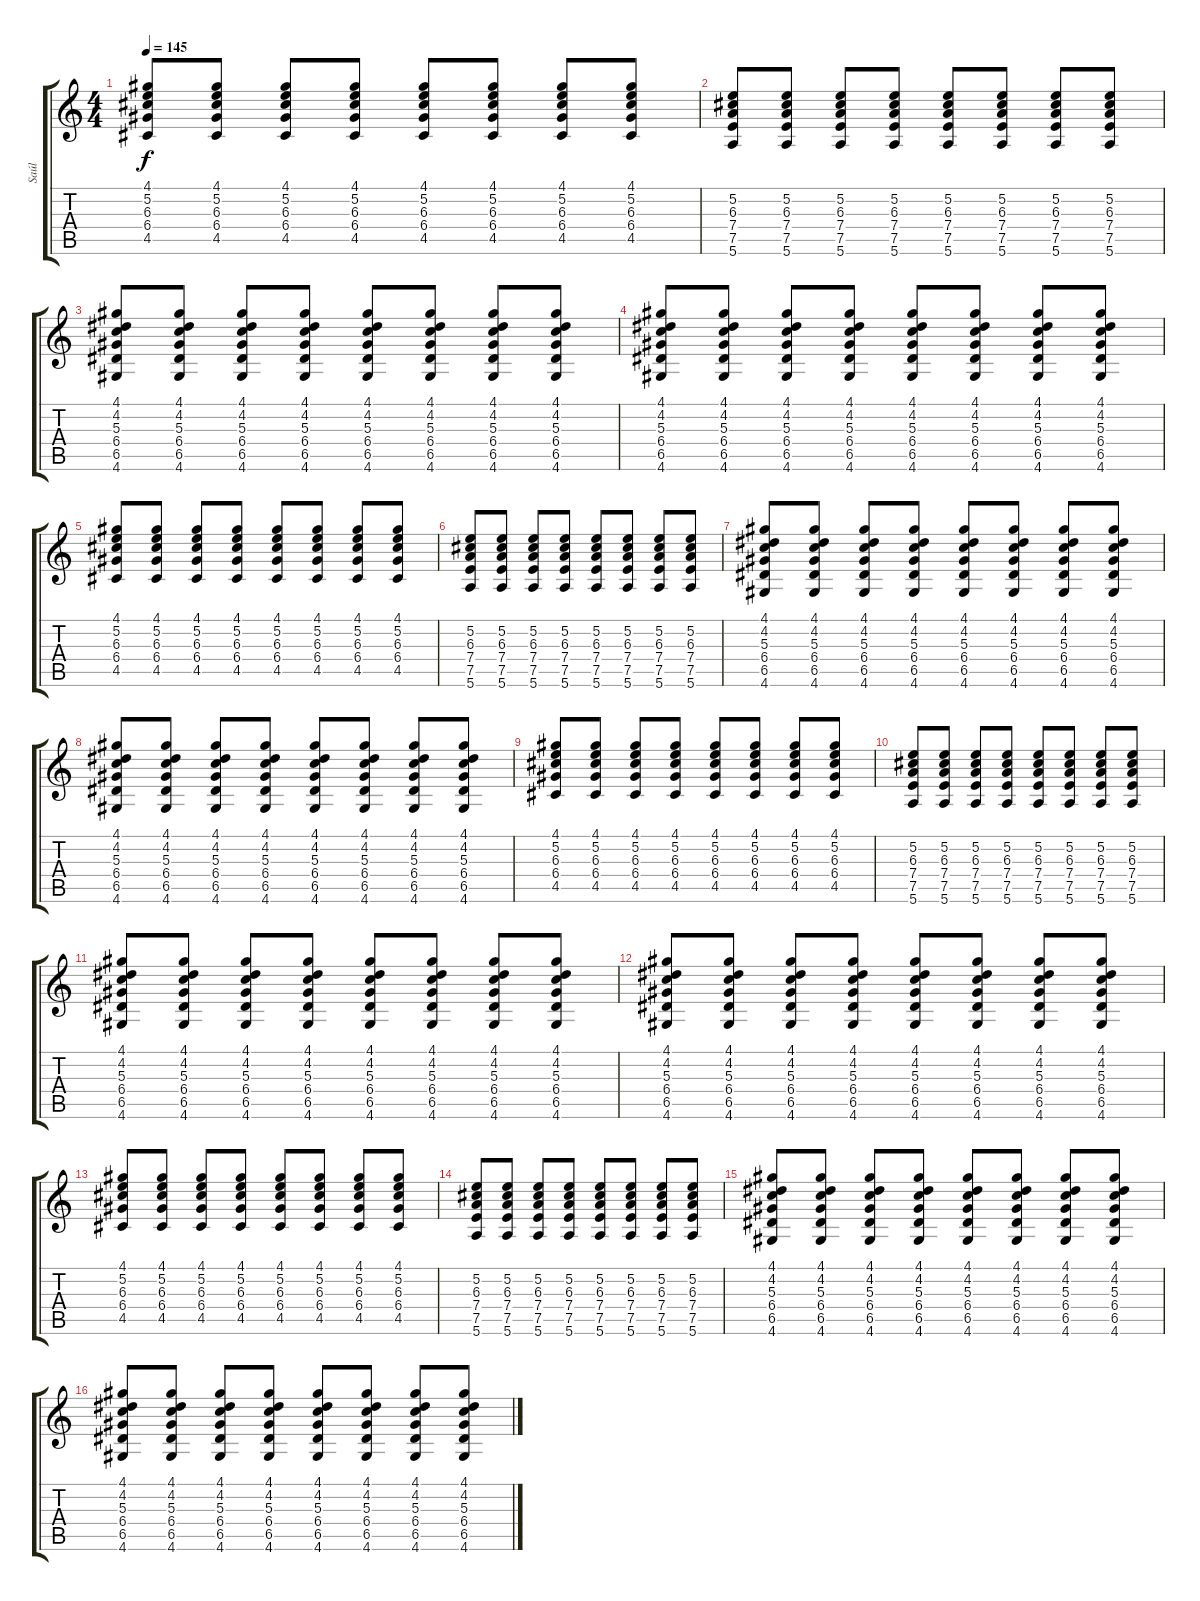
\track ("Saúl" "Saúl") {instrument overdrivenguitar}
\staff {score tabs}
\tuning (E4 B3 G3 D3 A2 E2) {hide}
\ts (4 4)
\tempo 145
\clef g2
\ks c
(4.1 5.2 6.3 6.4 4.5).8{dy f} (4.1 5.2 6.3 6.4 4.5).8 (4.1 5.2 6.3 6.4 4.5).8 (4.1 5.2 6.3 6.4 4.5).8 (4.1 5.2 6.3 6.4 4.5).8 (4.1 5.2 6.3 6.4 4.5).8 (4.1 5.2 6.3 6.4 4.5).8 (4.1 5.2 6.3 6.4 4.5).8 |
(5.2 6.3 7.4 7.5 5.6).8 (5.2 6.3 7.4 7.5 5.6).8 (5.2 6.3 7.4 7.5 5.6).8 (5.2 6.3 7.4 7.5 5.6).8 (5.2 6.3 7.4 7.5 5.6).8 (5.2 6.3 7.4 7.5 5.6).8 (5.2 6.3 7.4 7.5 5.6).8 (5.2 6.3 7.4 7.5 5.6).8 |
(4.1 4.2 5.3 6.4 6.5 4.6).8 (4.1 4.2 5.3 6.4 6.5 4.6).8 (4.1 4.2 5.3 6.4 6.5 4.6).8 (4.1 4.2 5.3 6.4 6.5 4.6).8 (4.1 4.2 5.3 6.4 6.5 4.6).8 (4.1 4.2 5.3 6.4 6.5 4.6).8 (4.1 4.2 5.3 6.4 6.5 4.6).8 (4.1 4.2 5.3 6.4 6.5 4.6).8 |
(4.1 4.2 5.3 6.4 6.5 4.6).8 (4.1 4.2 5.3 6.4 6.5 4.6).8 (4.1 4.2 5.3 6.4 6.5 4.6).8 (4.1 4.2 5.3 6.4 6.5 4.6).8 (4.1 4.2 5.3 6.4 6.5 4.6).8 (4.1 4.2 5.3 6.4 6.5 4.6).8 (4.1 4.2 5.3 6.4 6.5 4.6).8 (4.1 4.2 5.3 6.4 6.5 4.6).8 |
(4.1 5.2 6.3 6.4 4.5).8 (4.1 5.2 6.3 6.4 4.5).8 (4.1 5.2 6.3 6.4 4.5).8 (4.1 5.2 6.3 6.4 4.5).8 (4.1 5.2 6.3 6.4 4.5).8 (4.1 5.2 6.3 6.4 4.5).8 (4.1 5.2 6.3 6.4 4.5).8 (4.1 5.2 6.3 6.4 4.5).8 |
(5.2 6.3 7.4 7.5 5.6).8 (5.2 6.3 7.4 7.5 5.6).8 (5.2 6.3 7.4 7.5 5.6).8 (5.2 6.3 7.4 7.5 5.6).8 (5.2 6.3 7.4 7.5 5.6).8 (5.2 6.3 7.4 7.5 5.6).8 (5.2 6.3 7.4 7.5 5.6).8 (5.2 6.3 7.4 7.5 5.6).8 |
(4.1 4.2 5.3 6.4 6.5 4.6).8 (4.1 4.2 5.3 6.4 6.5 4.6).8 (4.1 4.2 5.3 6.4 6.5 4.6).8 (4.1 4.2 5.3 6.4 6.5 4.6).8 (4.1 4.2 5.3 6.4 6.5 4.6).8 (4.1 4.2 5.3 6.4 6.5 4.6).8 (4.1 4.2 5.3 6.4 6.5 4.6).8 (4.1 4.2 5.3 6.4 6.5 4.6).8 |
(4.1 4.2 5.3 6.4 6.5 4.6).8 (4.1 4.2 5.3 6.4 6.5 4.6).8 (4.1 4.2 5.3 6.4 6.5 4.6).8 (4.1 4.2 5.3 6.4 6.5 4.6).8 (4.1 4.2 5.3 6.4 6.5 4.6).8 (4.1 4.2 5.3 6.4 6.5 4.6).8 (4.1 4.2 5.3 6.4 6.5 4.6).8 (4.1 4.2 5.3 6.4 6.5 4.6).8 |
(4.1 5.2 6.3 6.4 4.5).8 (4.1 5.2 6.3 6.4 4.5).8 (4.1 5.2 6.3 6.4 4.5).8 (4.1 5.2 6.3 6.4 4.5).8 (4.1 5.2 6.3 6.4 4.5).8 (4.1 5.2 6.3 6.4 4.5).8 (4.1 5.2 6.3 6.4 4.5).8 (4.1 5.2 6.3 6.4 4.5).8 |
(5.2 6.3 7.4 7.5 5.6).8 (5.2 6.3 7.4 7.5 5.6).8 (5.2 6.3 7.4 7.5 5.6).8 (5.2 6.3 7.4 7.5 5.6).8 (5.2 6.3 7.4 7.5 5.6).8 (5.2 6.3 7.4 7.5 5.6).8 (5.2 6.3 7.4 7.5 5.6).8 (5.2 6.3 7.4 7.5 5.6).8 |
(4.1 4.2 5.3 6.4 6.5 4.6).8 (4.1 4.2 5.3 6.4 6.5 4.6).8 (4.1 4.2 5.3 6.4 6.5 4.6).8 (4.1 4.2 5.3 6.4 6.5 4.6).8 (4.1 4.2 5.3 6.4 6.5 4.6).8 (4.1 4.2 5.3 6.4 6.5 4.6).8 (4.1 4.2 5.3 6.4 6.5 4.6).8 (4.1 4.2 5.3 6.4 6.5 4.6).8 |
(4.1 4.2 5.3 6.4 6.5 4.6).8 (4.1 4.2 5.3 6.4 6.5 4.6).8 (4.1 4.2 5.3 6.4 6.5 4.6).8 (4.1 4.2 5.3 6.4 6.5 4.6).8 (4.1 4.2 5.3 6.4 6.5 4.6).8 (4.1 4.2 5.3 6.4 6.5 4.6).8 (4.1 4.2 5.3 6.4 6.5 4.6).8 (4.1 4.2 5.3 6.4 6.5 4.6).8 |
(4.1 5.2 6.3 6.4 4.5).8 (4.1 5.2 6.3 6.4 4.5).8 (4.1 5.2 6.3 6.4 4.5).8 (4.1 5.2 6.3 6.4 4.5).8 (4.1 5.2 6.3 6.4 4.5).8 (4.1 5.2 6.3 6.4 4.5).8 (4.1 5.2 6.3 6.4 4.5).8 (4.1 5.2 6.3 6.4 4.5).8 |
(5.2 6.3 7.4 7.5 5.6).8 (5.2 6.3 7.4 7.5 5.6).8 (5.2 6.3 7.4 7.5 5.6).8 (5.2 6.3 7.4 7.5 5.6).8 (5.2 6.3 7.4 7.5 5.6).8 (5.2 6.3 7.4 7.5 5.6).8 (5.2 6.3 7.4 7.5 5.6).8 (5.2 6.3 7.4 7.5 5.6).8 |
(4.1 4.2 5.3 6.4 6.5 4.6).8 (4.1 4.2 5.3 6.4 6.5 4.6).8 (4.1 4.2 5.3 6.4 6.5 4.6).8 (4.1 4.2 5.3 6.4 6.5 4.6).8 (4.1 4.2 5.3 6.4 6.5 4.6).8 (4.1 4.2 5.3 6.4 6.5 4.6).8 (4.1 4.2 5.3 6.4 6.5 4.6).8 (4.1 4.2 5.3 6.4 6.5 4.6).8 |
(4.1 4.2 5.3 6.4 6.5 4.6).8 (4.1 4.2 5.3 6.4 6.5 4.6).8 (4.1 4.2 5.3 6.4 6.5 4.6).8 (4.1 4.2 5.3 6.4 6.5 4.6).8 (4.1 4.2 5.3 6.4 6.5 4.6).8 (4.1 4.2 5.3 6.4 6.5 4.6).8 (4.1 4.2 5.3 6.4 6.5 4.6).8 (4.1 4.2 5.3 6.4 6.5 4.6).8
